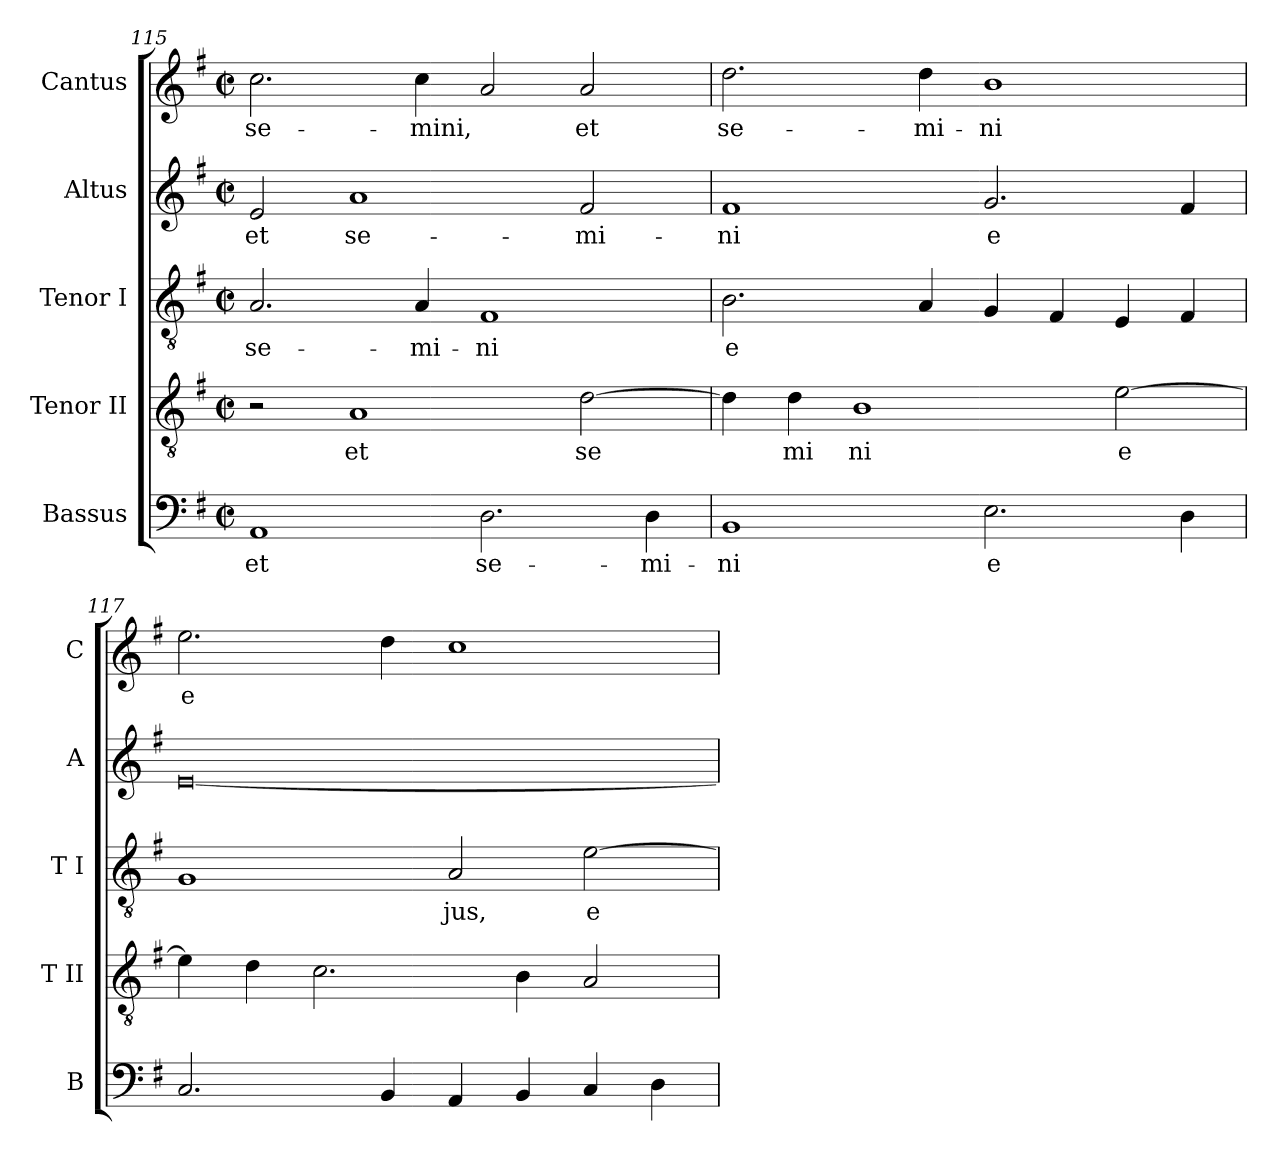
**kern	**text	**kern	**text	**kern	**text	**kern	**text	**kern	**text
*part5	*part5	*part4	*part4	*part3	*part3	*part2	*part2	*part1	*part1
*staff5	*staff5	*staff4	*staff4	*staff3	*staff3	*staff2	*staff2	*staff1	*staff1
*I"Bassus	*	*I"Tenor II	*	*I"Tenor I	*	*I"Altus	*	*I"Cantus	*
*I'B	*	*I'T II	*	*I'T I	*	*I'A	*	*I'C	*
*clefF4	*	*clefGv2	*	*clefGv2	*	*clefG2	*	*clefG2	*
*k[f#]	*	*k[f#]	*	*k[f#]	*	*k[f#]	*	*k[f#]	*
*G:	*	*G:	*	*G:	*	*G:	*	*G:	*
*M2/2	*	*M2/2	*	*M2/2	*	*M2/2	*	*M2/2	*
*met(c|)	*	*met(c|)	*	*met(c|)	*	*met(c|)	*	*met(c|)	*
=115	=115	=115	=115	=115	=115	=115	=115	=115	=115
!	!LO:LY:b:cj	!	!	!	!LO:LY:b:cj	!	!LO:LY:b:cj	!	!LO:LY:b:cj
1AA	et	2r	.	2.A/	se-	2e/	et	2.cc\	se-
!	!	!	!LO:LY:b:cj	!	!	!	!LO:LY:b:cj	!	!
.	.	1A	et	.	.	1a	se-	.	.
!	!	!	!	!	!LO:LY:b:cj	!	!	!	!LO:LY:b:cj
.	.	.	.	4A/	-mi-	.	.	4cc\	-mini,
!	!LO:LY:b:cj	!	!	!	!LO:LY:b:cj	!	!	!	!LO:LY:b:cj
2.D\	se-	.	.	1F#	-ni	.	.	2a/	.
!	!	!	!LO:LY:b:cj	!	!	!	!LO:LY:b:cj	!	!LO:LY:b:cj
.	.	[>2d\	se	.	.	2f#/	-mi-	2a/	et
!	!LO:LY:b:cj	!	!	!	!	!	!	!	!
4D\	-mi-	.	.	.	.	.	.	.	.
=116	=116	=116	=116	=116	=116	=116	=116	=116	=116
!	!LO:LY:b:cj	!	!LO:LY:b:cj	!	!LO:LY:b:cj	!	!LO:LY:b:cj	!	!LO:LY:b:cj
1BB	-ni	4d\]	.	2.B\	e-	1f#	-ni	2.dd\	se-
!	!	!	!LO:LY:b:cj	!	!	!	!	!	!
.	.	4d\	mi	.	.	.	.	.	.
!	!	!	!LO:LY:b:cj	!	!	!	!	!	!
.	.	1B	ni	.	.	.	.	.	.
!	!	!	!	!	!LO:LY:b:cj	!	!	!	!LO:LY:b:cj
.	.	.	.	4A/	--	.	.	4dd\	-mi-
!	!LO:LY:b:cj	!	!	!	!LO:LY:b:cj	!	!LO:LY:b:cj	!	!LO:LY:b:cj
2.E\	e-	.	.	4G/	--	2.g/	e-	1b	-ni
!	!	!	!	!	!LO:LY:b:cj	!	!	!	!
.	.	.	.	4F#/	--	.	.	.	.
!	!	!	!LO:LY:b:cj	!	!LO:LY:b:cj	!	!	!	!
.	.	[>2e\	e	4E/	--	.	.	.	.
!	!LO:LY:b:cj	!	!	!	!LO:LY:b:cj	!	!LO:LY:b:cj	!	!
4D\	--	.	.	4F#/	--	4f#/	--	.	.
=117	=117	=117	=117	=117	=117	=117	=117	=117	=117
!	!LO:LY:b:cj	!	!LO:LY:b:cj	!	!LO:LY:b:cj	!	!LO:LY:b:cj	!	!LO:LY:b:cj
2.C/	--	4e\]	.	1G	--	[<0e	--	2.ee\	e-
!	!	!	!LO:LY:b:cj	!	!	!	!	!	!
.	.	4d\	.	.	.	.	.	.	.
!	!	!	!LO:LY:b:cj	!	!	!	!	!	!
.	.	2.c\	.	.	.	.	.	.	.
!	!LO:LY:b:cj	!	!	!	!	!	!	!	!LO:LY:b:cj
4BB/	--	.	.	.	.	.	.	4dd\	--
!	!LO:LY:b:cj	!	!	!	!LO:LY:b:cj	!	!	!	!LO:LY:b:cj
4AA/	--	.	.	2A/	-jus,	.	.	1cc	--
!	!LO:LY:b:cj	!	!LO:LY:b:cj	!	!	!	!	!	!
4BB/	--	4B\	.	.	.	.	.	.	.
!	!LO:LY:b:cj	!	!LO:LY:b:cj	!	!LO:LY:b:cj	!	!	!	!
4C/	--	2A/	.	[>2e\	e-	.	.	.	.
!	!LO:LY:b:cj	!	!	!	!	!	!	!	!
4D\	--	.	.	.	.	.	.	.	.
=	=	=	=	=	=	=	=	=	=
*-	*-	*-	*-	*-	*-	*-	*-	*-	*-
